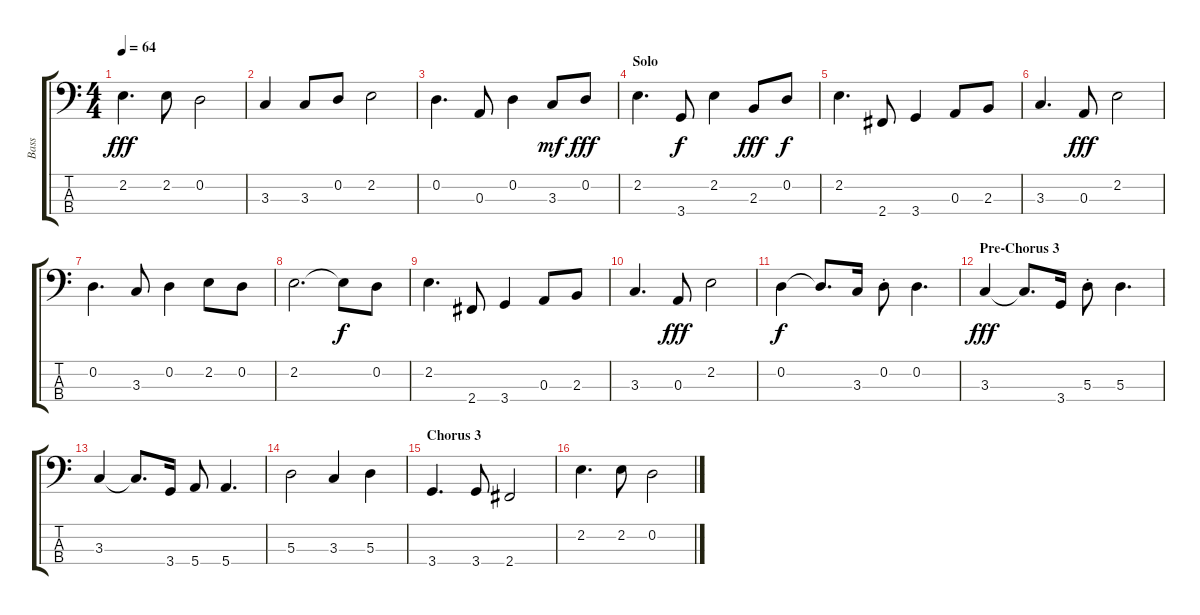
\track ("Bass" "Bass") {instrument electricbassfinger}
\staff {score tabs}
\tuning (G2 D2 A1 E1) {hide}
\ts (4 4)
\tempo 64
\clef f4
\ks c
2.2.4{d dy fff} 2.2.8 0.2.2 |
3.3.4 3.3.8 0.2.8 2.2.2 |
0.2.4{d} 0.3.8 0.2.4 3.3.8{dy mf} 0.2.8{dy fff} |
\section ("" "Solo")
2.2.4{d} 3.4.8{dy f} 2.2.4 2.3.8{dy fff} 0.2.8{dy f} |
2.2.4{d} 2.4.8 3.4.4 0.3.8 2.3.8 |
3.3.4{d} 0.3.8{dy fff} 2.2.2 |
0.2.4{d} 3.3.8 0.2.4 2.2.8 0.2.8 |
2.2.2{d} 2.2{t}.8{dy f} 0.2.8 |
2.2.4{d} 2.4.8 3.4.4 0.3.8 2.3.8 |
3.3.4{d} 0.3.8{dy fff} 2.2.2 |
0.2.4{dy f} 0.2{t}.8{d} 3.3.16 0.2{st}.8 0.2.4{d} |
\section ("" "Pre-Chorus 3")
3.3.4{dy fff} 3.3{t}.8{d} 3.4.16 5.3{st}.8 5.3.4{d} |
3.3.4 3.3{t}.8{d} 3.4.16 5.4.8 5.4.4{d} |
5.3.2 3.3.4 5.3.4 |
\section ("" "Chorus 3")
3.4.4{d} 3.4.8 2.4.2 |
2.2.4{d} 2.2.8 0.2.2
